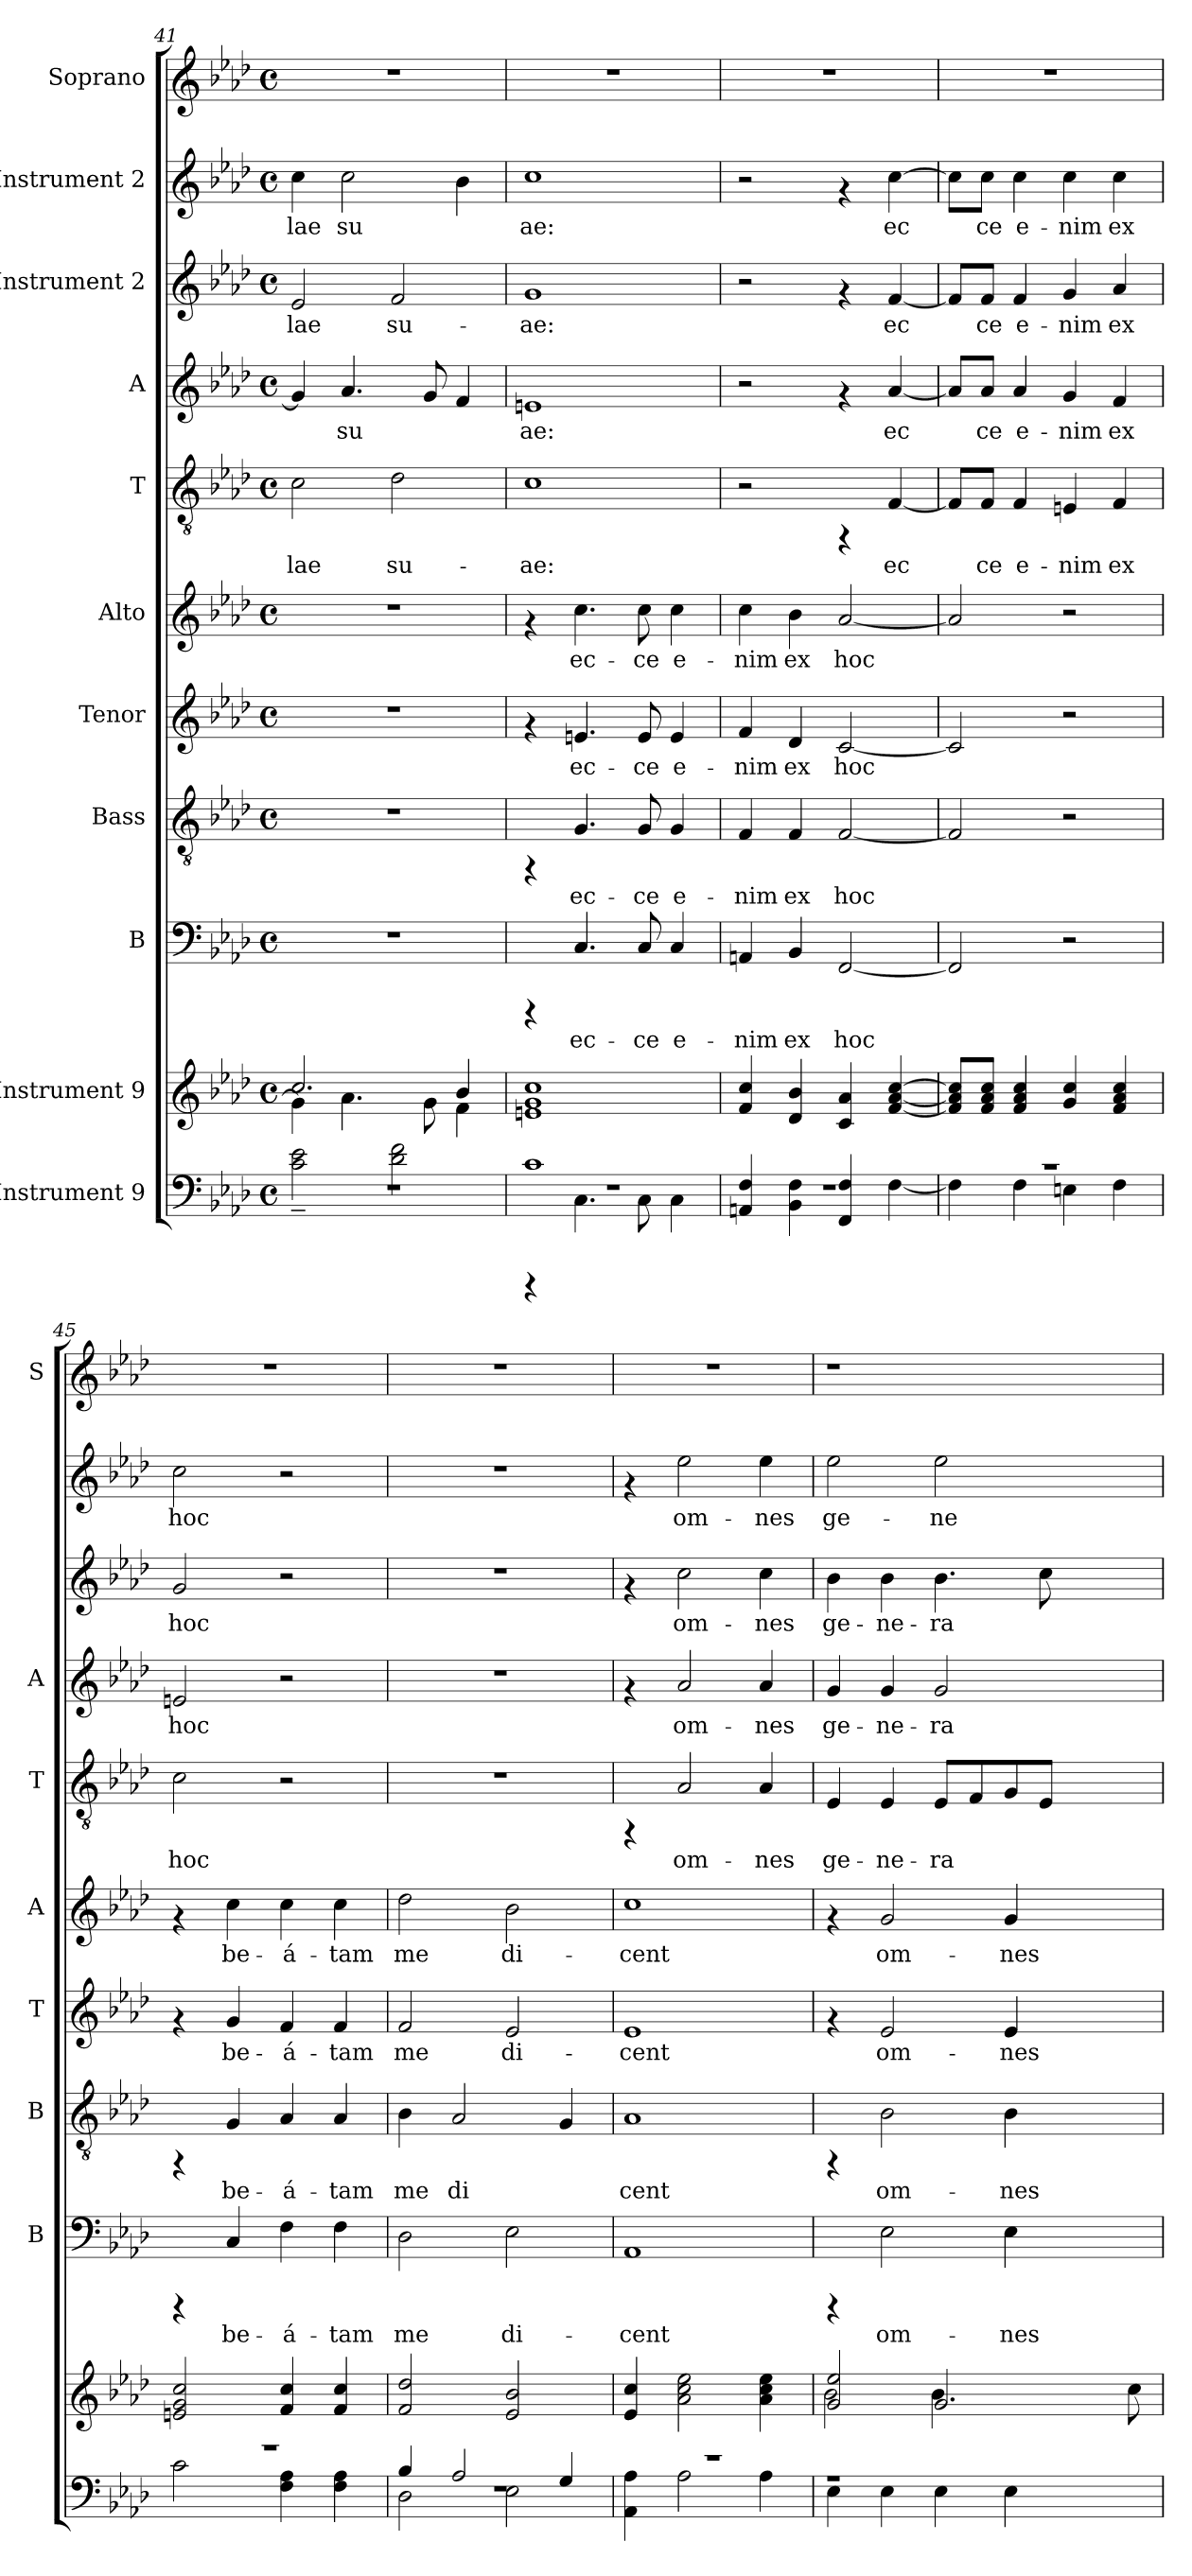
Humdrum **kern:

**kern	**kern	**kern	**text	**kern	**text	**kern	**text	**kern	**text	**kern	**text	**kern	**text	**kern	**text	**kern	**text	**kern
*part11	*part10	*part9	*part9	*part8	*part8	*part7	*part7	*part6	*part6	*part5	*part5	*part4	*part4	*part3	*part3	*part2	*part2	*part1
*staff11	*staff10	*staff9	*staff9	*staff8	*staff8	*staff7	*staff7	*staff6	*staff6	*staff5	*staff5	*staff4	*staff4	*staff3	*staff3	*staff2	*staff2	*staff1
*I"Instrument 9	*I"Instrument 9	*I"B	*	*I"Bass	*	*I"Tenor	*	*I"Alto	*	*I"T	*	*I"A	*	*I"Instrument 2	*	*I"Instrument 2	*	*I"Soprano
*	*	*I'B	*	*I'B	*	*I'T	*	*I'A	*	*I'T	*	*I'A	*	*	*	*	*	*I'S
!!LO:PB:g=z
*clefF4	*clefG2	*clefF4	*	*clefGv2	*	*clefG2	*	*clefG2	*	*clefGv2	*	*clefG2	*	*clefG2	*	*clefG2	*	*clefG2
*k[b-e-a-d-]	*k[b-e-a-d-]	*k[b-e-a-d-]	*	*k[b-e-a-d-]	*	*k[b-e-a-d-]	*	*k[b-e-a-d-]	*	*k[b-e-a-d-]	*	*k[b-e-a-d-]	*	*k[b-e-a-d-]	*	*k[b-e-a-d-]	*	*k[b-e-a-d-]
*A-:	*A-:	*A-:	*	*A-:	*	*A-:	*	*A-:	*	*A-:	*	*A-:	*	*A-:	*	*A-:	*	*A-:
*M4/4	*M4/4	*M4/4	*	*M4/4	*	*M4/4	*	*M4/4	*	*M4/4	*	*M4/4	*	*M4/4	*	*M4/4	*	*M4/4
*met(c)	*met(c)	*met(c)	*	*met(c)	*	*met(c)	*	*met(c)	*	*met(c)	*	*met(c)	*	*met(c)	*	*met(c)	*	*met(c)
=41	=41	=41	=41	=41	=41	=41	=41	=41	=41	=41	=41	=41	=41	=41	=41	=41	=41	=41
*^	*^	*	*	*	*	*	*	*	*	*	*	*	*	*	*	*	*	*
*	*^	*	*	*	*	*	*	*	*	*	*	*	*	*	*	*	*	*	*	*
!	!	!	!	!	!	!	!	!	!	!	!	!	!	!LO:LY:b:cj	!	!LO:LY:b:cj	!	!LO:LY:b:cj	!	!LO:LY:b:cj	!
1r	2e-\~> 2c\~>	1r	2.cc/	4g\]	1r	.	1r	.	1r	.	1r	.	2c\	-lae	4g/]	.	2e-/	-lae	4cc\	-lae	1r
!	!	!	!	!	!	!	!	!	!	!	!	!	!	!	!	!LO:LY:b:cj	!	!	!	!LO:LY:b:cj	!
.	.	.	.	4.a-\	.	.	.	.	.	.	.	.	.	.	4.a-/	su-	.	.	2cc\	su-	.
!	!	!	!	!	!	!	!	!	!	!	!	!	!	!LO:LY:b:cj	!	!	!	!LO:LY:b:cj	!	!	!
.	2f\ 2d-\	.	.	.	.	.	.	.	.	.	.	.	2d-\	su-	.	.	2f/	su-	.	.	.
!	!	!	!	!	!	!	!	!	!	!	!	!	!	!	!	!LO:LY:b:cj	!	!	!	!	!
.	.	.	.	8g\	.	.	.	.	.	.	.	.	.	.	8g/	--	.	.	.	.	.
!	!	!	!	!	!	!	!	!	!	!	!	!	!	!	!	!LO:LY:b:cj	!	!	!	!LO:LY:b:cj	!
.	.	.	4b-/	4f\	.	.	.	.	.	.	.	.	.	.	4f/	--	.	.	4b-\	--	.
=42	=42	=42	=42	=42	=42	=42	=42	=42	=42	=42	=42	=42	=42	=42	=42	=42	=42	=42	=42	=42	=42
!	!	!	!	!	!	!	!	!	!	!	!	!	!	!LO:LY:b:cj	!	!LO:LY:b:cj	!	!LO:LY:b:cj	!	!LO:LY:b:cj	!
*	*	*	*v	*v	*	*	*	*	*	*	*	*	*	*	*	*	*	*	*	*	*
1r	1c	4rFFFF	1g 1en 1cc	4rCCC	.	4rFF	.	4rf	.	4rf	.	1c	-ae:	1en	-ae:	1g	-ae:	1cc	-ae:	1r
!	!	!	!	!	!LO:LY:b:cj	!	!LO:LY:b:cj	!	!LO:LY:b:cj	!	!LO:LY:b:cj	!	!	!	!	!	!	!	!	!
.	.	4.C\	.	4.C/	ec-	4.G/	ec-	4.en/	ec-	4.cc\	ec-	.	.	.	.	.	.	.	.	.
!	!	!	!	!	!LO:LY:b:cj	!	!LO:LY:b:cj	!	!LO:LY:b:cj	!	!LO:LY:b:cj	!	!	!	!	!	!	!	!	!
.	.	8C\	.	8C/	-ce	8G/	-ce	8e/	-ce	8cc\	-ce	.	.	.	.	.	.	.	.	.
!	!	!	!	!	!LO:LY:b:cj	!	!LO:LY:b:cj	!	!LO:LY:b:cj	!	!LO:LY:b:cj	!	!	!	!	!	!	!	!	!
.	.	4C\	.	4C/	e-	4G/	e-	4e/	e-	4cc\	e-	.	.	.	.	.	.	.	.	.
=43	=43	=43	=43	=43	=43	=43	=43	=43	=43	=43	=43	=43	=43	=43	=43	=43	=43	=43	=43	=43
!	!	!	!	!	!LO:LY:b:cj	!	!LO:LY:b:cj	!	!LO:LY:b:cj	!	!LO:LY:b:cj	!	!	!	!	!	!	!	!	!
*	*v	*v	*	*	*	*	*	*	*	*	*	*	*	*	*	*	*	*	*	*
1r	4F/ 4AAn/	4f/ 4cc/	4AAn/	-nim	4F/	-nim	4f/	-nim	4cc\	-nim	2r	.	2r	.	2r	.	2r	.	1r
!	!	!	!	!LO:LY:b:cj	!	!LO:LY:b:cj	!	!LO:LY:b:cj	!	!LO:LY:b:cj	!	!	!	!	!	!	!	!	!
.	4F\ 4BB-\	4d-/ 4b-/	4BB-/	ex	4F/	ex	4d-/	ex	4b-\	ex	.	.	.	.	.	.	.	.	.
!	!	!	!	!LO:LY:b:cj	!	!LO:LY:b:cj	!	!LO:LY:b:cj	!	!LO:LY:b:cj	!	!	!	!	!	!	!	!	!
.	4F/ 4FF/	4c/ 4a-/	[<2FF/	hoc	[<2F/	hoc	[<2c/	hoc	[>2a-/	hoc	4rFF	.	4rf	.	4rf	.	4rf	.	.
!	!	!	!	!	!	!	!	!	!	!	!	!LO:LY:b:cj	!	!LO:LY:b:cj	!	!LO:LY:b:cj	!	!LO:LY:b:cj	!
.	[>4F\	[>4cc/ [<4a-/ [<4f/	.	.	.	.	.	.	.	.	[<4F/	ec-	[<4a-/	ec-	[<4f/	ec-	[>4cc\	ec-	.
=44	=44	=44	=44	=44	=44	=44	=44	=44	=44	=44	=44	=44	=44	=44	=44	=44	=44	=44	=44
!	!	!	!	!LO:LY:b:cj	!	!LO:LY:b:cj	!	!LO:LY:b:cj	!	!LO:LY:b:cj	!	!LO:LY:b:cj	!	!LO:LY:b:cj	!	!LO:LY:b:cj	!	!LO:LY:b:cj	!
1r	4F\]	8cc/] 8a-/] 8f/]L	2FF/]	.	2F/]	.	2c/]	.	2a-/]	.	8F/L]	--	8a-/L]	--	8f/L]	-	8cc\L]	--	1r
!	!	!	!	!	!	!	!	!	!	!	!	!LO:LY:b:cj	!	!LO:LY:b:cj	!	!LO:LY:b:cj	!	!LO:LY:b:cj	!
.	.	8cc/ 8f/ 8a-/J	.	.	.	.	.	.	.	.	8F/J	-ce	8a-/J	-ce	8f/J	ce	8cc\J	-ce	.
!	!	!	!	!	!	!	!	!	!	!	!	!LO:LY:b:cj	!	!LO:LY:b:cj	!	!LO:LY:b:cj	!	!LO:LY:b:cj	!
.	4F\	4cc/ 4f/ 4a-/	.	.	.	.	.	.	.	.	4F/	e-	4a-/	e-	4f/	e-	4cc\	e-	.
!	!	!	!	!	!	!	!	!	!	!	!	!LO:LY:b:cj	!	!LO:LY:b:cj	!	!LO:LY:b:cj	!	!LO:LY:b:cj	!
.	4En\	4g/ 4cc/	2r	.	2r	.	2r	.	2r	.	4En/	-nim	4g/	-nim	4g/	-nim	4cc\	-nim	.
!	!	!	!	!	!	!	!	!	!	!	!	!LO:LY:b:cj	!	!LO:LY:b:cj	!	!LO:LY:b:cj	!	!LO:LY:b:cj	!
.	4F\	4cc/ 4a-/ 4f/	.	.	.	.	.	.	.	.	4F/	ex	4f/	ex	4a-/	ex	4cc\	ex	.
=45	=45	=45	=45	=45	=45	=45	=45	=45	=45	=45	=45	=45	=45	=45	=45	=45	=45	=45	=45
!	!	!	!	!	!	!	!	!	!	!	!	!LO:LY:b:cj	!	!LO:LY:b:cj	!	!LO:LY:b:cj	!	!LO:LY:b:cj	!
1r	2c\	2g/ 2en/ 2cc/	4rCCC	.	4rFF	.	4rf	.	4rf	.	2c\	hoc	2en/	hoc	2g/	hoc	2cc\	hoc	1r
!	!	!	!	!LO:LY:b:cj	!	!LO:LY:b:cj	!	!LO:LY:b:cj	!	!LO:LY:b:cj	!	!	!	!	!	!	!	!	!
.	.	.	4C/	be-	4G/	be-	4g/	be-	4cc\	be-	.	.	.	.	.	.	.	.	.
!	!	!	!	!LO:LY:b:cj	!	!LO:LY:b:cj	!	!LO:LY:b:cj	!	!LO:LY:b:cj	!	!	!	!	!	!	!	!	!
.	4F\ 4A-\	4f/ 4cc/	4F\	-á-	4A-/	-á-	4f/	-á-	4cc\	-á-	2r	.	2r	.	2r	.	2r	.	.
!	!	!	!	!LO:LY:b:cj	!	!LO:LY:b:cj	!	!LO:LY:b:cj	!	!LO:LY:b:cj	!	!	!	!	!	!	!	!	!
.	4A-\ 4F\	4cc/ 4f/	4F\	-tam	4A-/	-tam	4f/	-tam	4cc\	-tam	.	.	.	.	.	.	.	.	.
!!LO:PB:g=z
=46	=46	=46	=46	=46	=46	=46	=46	=46	=46	=46	=46	=46	=46	=46	=46	=46	=46	=46	=46
*	*^	*	*	*	*	*	*	*	*	*	*	*	*	*	*	*	*	*	*
!	!	!	!	!	!LO:LY:b:cj	!	!LO:LY:b:cj	!	!LO:LY:b:cj	!	!LO:LY:b:cj	!	!	!	!	!	!	!	!	!
1r	4B-/	2D-\	2f/ 2dd-/	2D-\	me	4B-\	me	2f/	me	2dd-\	me	1r	.	1r	.	1r	.	1r	.	1r
!	!	!	!	!	!	!	!LO:LY:b:cj	!	!	!	!	!	!	!	!	!	!	!	!	!
.	2A-/	.	.	.	.	2A-/	di-	.	.	.	.	.	.	.	.	.	.	.	.	.
!	!	!	!	!	!LO:LY:b:cj	!	!	!	!LO:LY:b:cj	!	!LO:LY:b:cj	!	!	!	!	!	!	!	!	!
.	.	2E-\	2b-/ 2e-/	2E-\	di-	.	.	2e-/	di-	2b-\	di-	.	.	.	.	.	.	.	.	.
!	!	!	!	!	!	!	!LO:LY:b:cj	!	!	!	!	!	!	!	!	!	!	!	!	!
.	4G/	.	.	.	.	4G/	--	.	.	.	.	.	.	.	.	.	.	.	.	.
*	*v	*v	*	*	*	*	*	*	*	*	*	*	*	*	*	*	*	*	*	*
=47	=47	=47	=47	=47	=47	=47	=47	=47	=47	=47	=47	=47	=47	=47	=47	=47	=47	=47	=47
!	!	!	!	!LO:LY:b:cj	!	!LO:LY:b:cj	!	!LO:LY:b:cj	!	!LO:LY:b:cj	!	!	!	!	!	!	!	!	!
1r	4A-\ 4AA-\	4e-/ 4cc/	1AA-	-cent	1A-	-cent	1e-	-cent	1cc	-cent	4rFF	.	4rf	.	4rf	.	4rf	.	1r
!	!	!	!	!	!	!	!	!	!	!	!	!LO:LY:b:cj	!	!LO:LY:b:cj	!	!LO:LY:b:cj	!	!LO:LY:b:cj	!
.	2A-\	2cc\ 2a-\ 2ee-\	.	.	.	.	.	.	.	.	2A-/	om-	2a-/	om-	2cc\	om-	2ee-\	om-	.
!	!	!	!	!	!	!	!	!	!	!	!	!LO:LY:b:cj	!	!LO:LY:b:cj	!	!LO:LY:b:cj	!	!LO:LY:b:cj	!
.	4A-\	4ee-\ 4cc\ 4a-\	.	.	.	.	.	.	.	.	4A-/	-nes	4a-/	-nes	4cc\	-nes	4ee-\	-nes	.
=48	=48	=48	=48	=48	=48	=48	=48	=48	=48	=48	=48	=48	=48	=48	=48	=48	=48	=48	=48
*	*	*^	*	*	*	*	*	*	*	*	*	*	*	*	*	*	*	*	*
!	!	!	!	!	!	!	!	!	!	!	!	!	!LO:LY:b:cj	!	!LO:LY:b:cj	!	!LO:LY:b:cj	!	!LO:LY:b:cj	!
1r	4E-\	2ee-/ 2g/	2b-\	4rCCC	.	4rFF	.	4rf	.	4rf	.	4E-/	ge-	4g/	ge-	4b-\	ge-	2ee-\	ge-	1r
!	!	!	!	!	!LO:LY:b:cj	!	!LO:LY:b:cj	!	!LO:LY:b:cj	!	!LO:LY:b:cj	!	!LO:LY:b:cj	!	!LO:LY:b:cj	!	!LO:LY:b:cj	!	!	!
.	4E-\	.	.	2E-\	om-	2B-\	om-	2e-/	om-	2g/	om-	4E-/	-ne-	4g/	-ne-	4b-\	-ne-	.	.	.
!	!	!	!	!	!	!	!	!	!	!	!	!	!LO:LY:b:cj	!	!LO:LY:b:cj	!	!LO:LY:b:cj	!	!LO:LY:b:cj	!
.	4E-\	2.g/	4b-\	.	.	.	.	.	.	.	.	8E-/L	-ra-	2g/	-ra-	4.b-\	-ra-	2ee-\	-ne-	.
!	!	!	!	!	!	!	!	!	!	!	!	!	!LO:LY:b:cj	!	!	!	!	!	!	!
.	.	.	.	.	.	.	.	.	.	.	.	8F/	--	.	.	.	.	.	.	.
!	!	!	!	!	!LO:LY:b:cj	!	!LO:LY:b:cj	!	!LO:LY:b:cj	!	!LO:LY:b:cj	!	!LO:LY:b:cj	!	!	!	!	!	!	!
.	4E-\	.	2ryy	4E-\	-nes	4B-\	-nes	4e-/	-nes	4g/	-nes	8G/	--	.	.	.	.	.	.	.
!	!	!	!	!	!	!	!	!	!	!	!	!	!LO:LY:b:cj	!	!	!	!LO:LY:b:cj	!	!	!
.	.	.	.	.	.	.	.	.	.	.	.	8E-/J	--	.	.	8cc\	--	.	.	.
4.ryy	4.ryy	.	.	4.ryy	.	4.ryy	.	4.ryy	.	4.ryy	.	4.ryy	.	4.ryy	.	4.ryy	.	4.ryy	.	4.ryy
.	.	8cc\	8ryy	.	.	.	.	.	.	.	.	.	.	.	.	.	.	.	.	.
*v	*v	*	*	*	*	*	*	*	*	*	*	*	*	*	*	*	*	*	*	*
*	*v	*v	*	*	*	*	*	*	*	*	*	*	*	*	*	*	*	*	*
=	=	=	=	=	=	=	=	=	=	=	=	=	=	=	=	=	=	=
*-	*-	*-	*-	*-	*-	*-	*-	*-	*-	*-	*-	*-	*-	*-	*-	*-	*-	*-
